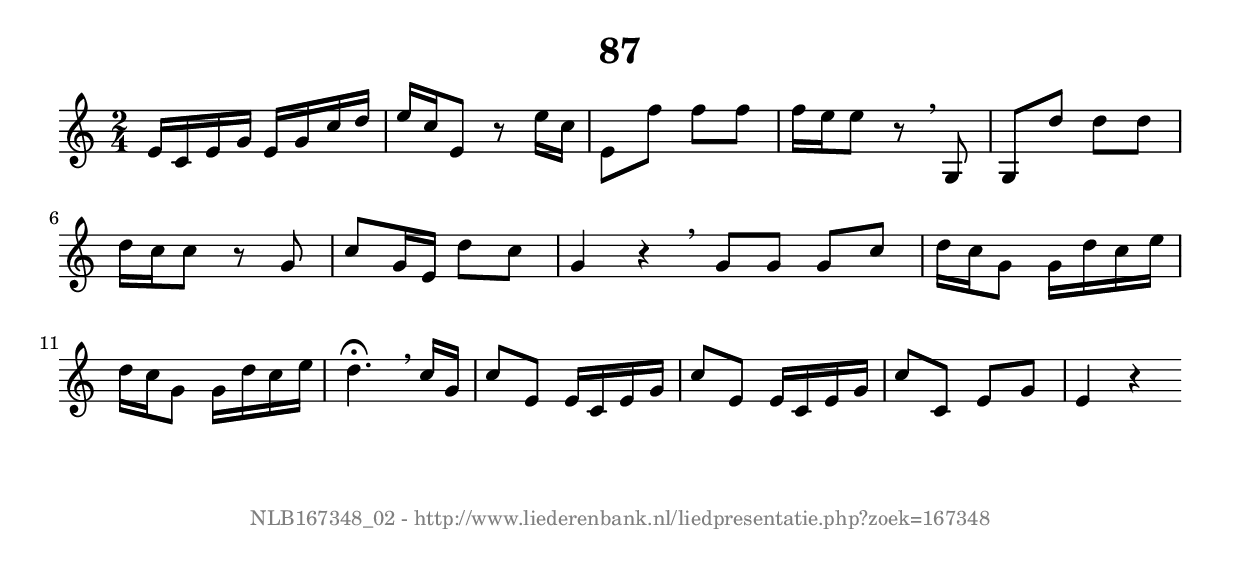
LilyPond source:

%
% produced by wce2krn 1.64 (7 June 2014)
%
\version"2.16"
#(append! paper-alist '(("long" . (cons (* 210 mm) (* 2000 mm)))))
#(set-default-paper-size "long")
sb = {\breathe}
mBreak = {\breathe }
bBreak = {\breathe }
x = {\once\override NoteHead #'style = #'cross }
gl=\glissando
itime={\override Staff.TimeSignature #'stencil = ##f }
ficta = {\once\set suggestAccidentals = ##t}
fine = {\once\override Score.RehearsalMark #'self-alignment-X = #1 \mark \markup {\italic{Fine}}}
dc = {\once\override Score.RehearsalMark #'self-alignment-X = #1 \mark \markup {\italic{D.C.}}}
dcf = {\once\override Score.RehearsalMark #'self-alignment-X = #1 \mark \markup {\italic{D.C. al Fine}}}
dcc = {\once\override Score.RehearsalMark #'self-alignment-X = #1 \mark \markup {\italic{D.C. al Coda}}}
ds = {\once\override Score.RehearsalMark #'self-alignment-X = #1 \mark \markup {\italic{D.S.}}}
dsf = {\once\override Score.RehearsalMark #'self-alignment-X = #1 \mark \markup {\italic{D.S. al Fine}}}
dsc = {\once\override Score.RehearsalMark #'self-alignment-X = #1 \mark \markup {\italic{D.S. al Coda}}}
pv = {\set Score.repeatCommands = #'((volta "1"))}
sv = {\set Score.repeatCommands = #'((volta "2"))}
tv = {\set Score.repeatCommands = #'((volta "3"))}
qv = {\set Score.repeatCommands = #'((volta "4"))}
xv = {\set Score.repeatCommands = #'((volta #f))}
\header{ tagline = ""
title = "87"
}
\score {{
\key c \major
\relative g'
{
\set melismaBusyProperties = #'()
\time 2/4
\tempo 4=120
\override Score.MetronomeMark #'transparent = ##t
\override Score.RehearsalMark #'break-visibility = #(vector #t #t #f)
e16 c e g e g c d | e c e,8 r8 e'16 c e,8 f' f f f16 e e8 r \mBreak
g,,8 g d'' d d d16 c c8 r g c g16 e d'8 c g4 r \bar ":|:" \bBreak
g8 g g c d16 c g8 g16 d' c e d c g8 g16 d' c e d4.^\fermata \mBreak
c16 g c8 e, e16 c e g c8 e, e16 c e g c8 c, e g e4 r \bar ":|"
 }}
 \midi { }
 \layout {
            indent = 0.0\cm
}
}
\markup { \vspace #0 } \markup { \with-color #grey \fill-line { \center-column { \smaller "NLB167348_02 - http://www.liederenbank.nl/liedpresentatie.php?zoek=167348" } } }
